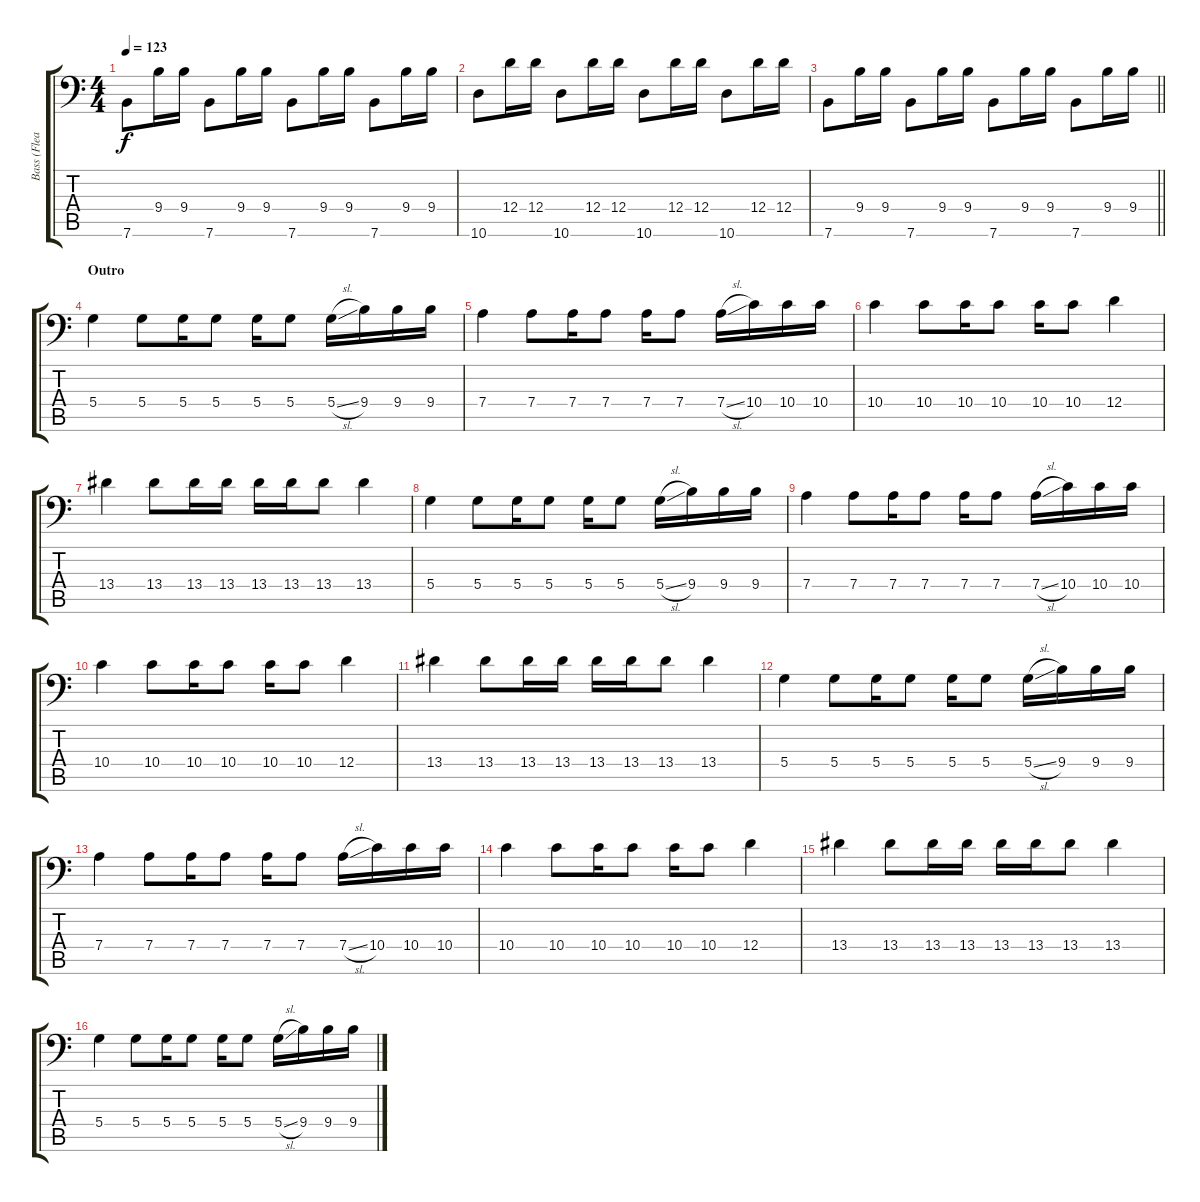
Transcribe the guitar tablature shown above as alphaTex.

\track ("Bass (Flea)" "Bass (Flea") {instrument electricbassfinger}
\staff {score tabs}
\tuning (E3 B2 G2 D2 A1 E1) {hide}
\ts (4 4)
\tempo 123
\clef f4
\ks c
7.6.8{dy f} 9.4.16 9.4.16 7.6.8 9.4.16 9.4.16 7.6.8 9.4.16 9.4.16 7.6.8 9.4.16 9.4.16 |
10.6.8 12.4.16 12.4.16 10.6.8 12.4.16 12.4.16 10.6.8 12.4.16 12.4.16 10.6.8 12.4.16 12.4.16 |
\barLineRight lightlight
7.6.8 9.4.16 9.4.16 7.6.8 9.4.16 9.4.16 7.6.8 9.4.16 9.4.16 7.6.8 9.4.16 9.4.16 |
\section ("" "Outro")
5.4.4 5.4.8 5.4.16 5.4.8 5.4.16 5.4.8 5.4{sl}.16 9.4.16 9.4.16 9.4.16 |
7.4.4 7.4.8 7.4.16 7.4.8 7.4.16 7.4.8 7.4{sl}.16 10.4.16 10.4.16 10.4.16 |
10.4.4 10.4.8 10.4.16 10.4.8 10.4.16 10.4.8 12.4.4 |
13.4.4 13.4.8 13.4.16 13.4.16 13.4.16 13.4.16 13.4.8 13.4.4 |
5.4.4 5.4.8 5.4.16 5.4.8 5.4.16 5.4.8 5.4{sl}.16 9.4.16 9.4.16 9.4.16 |
7.4.4 7.4.8 7.4.16 7.4.8 7.4.16 7.4.8 7.4{sl}.16 10.4.16 10.4.16 10.4.16 |
10.4.4 10.4.8 10.4.16 10.4.8 10.4.16 10.4.8 12.4.4 |
13.4.4 13.4.8 13.4.16 13.4.16 13.4.16 13.4.16 13.4.8 13.4.4 |
5.4.4 5.4.8 5.4.16 5.4.8 5.4.16 5.4.8 5.4{sl}.16 9.4.16 9.4.16 9.4.16 |
7.4.4 7.4.8 7.4.16 7.4.8 7.4.16 7.4.8 7.4{sl}.16 10.4.16 10.4.16 10.4.16 |
10.4.4 10.4.8 10.4.16 10.4.8 10.4.16 10.4.8 12.4.4 |
13.4.4 13.4.8 13.4.16 13.4.16 13.4.16 13.4.16 13.4.8 13.4.4 |
5.4.4 5.4.8 5.4.16 5.4.8 5.4.16 5.4.8 5.4{sl}.16 9.4.16 9.4.16 9.4.16
